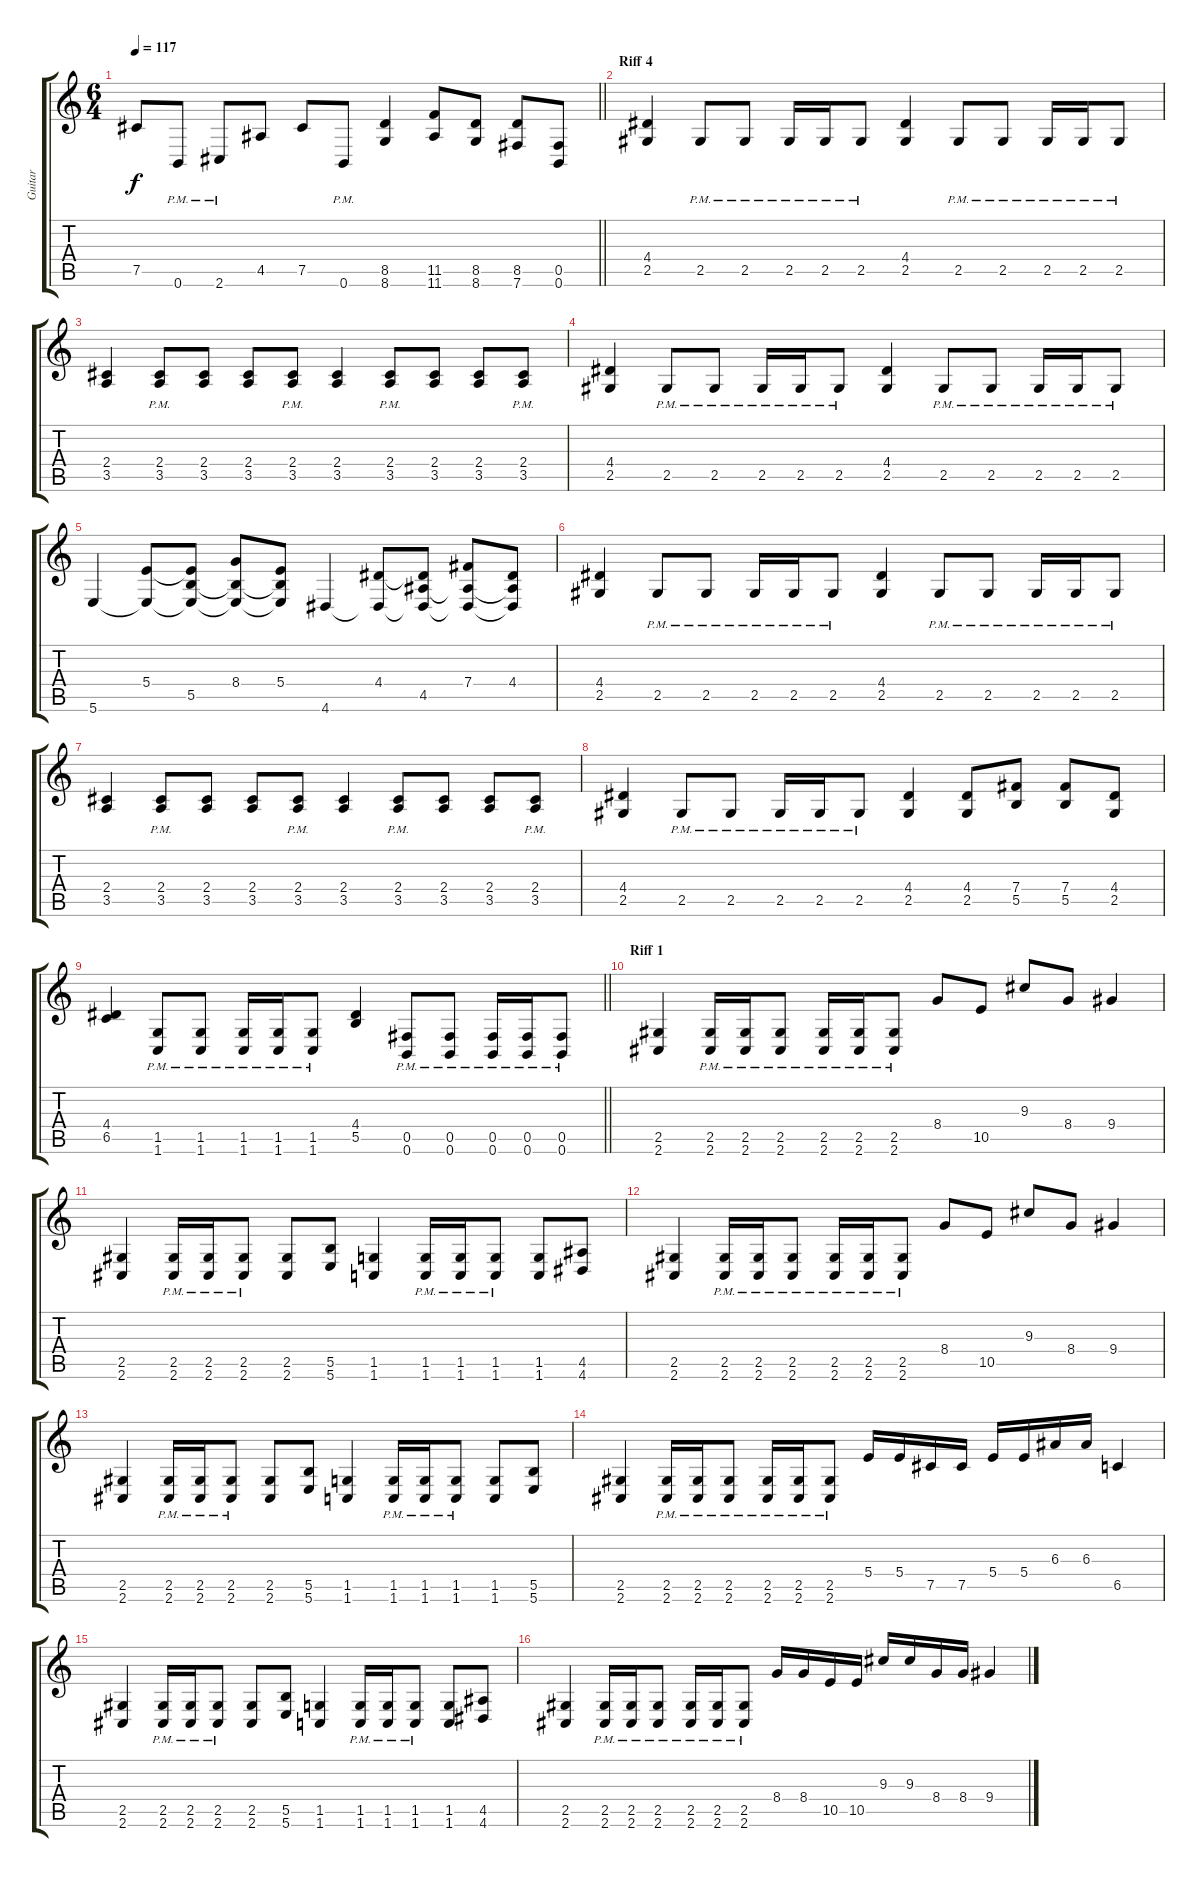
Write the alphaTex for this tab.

\track ("Guitar" "Guitar") {instrument distortionguitar}
\staff {score tabs}
\tuning (Db4 Ab3 E3 B2 Gb2 B1) {hide}
\ts (6 4)
\tempo 117
\clef g2
\barLineRight lightlight
\ks c
7.5.8{dy f} 0.6{pm}.8 2.6{pm}.8 4.5.8 7.5.8 0.6{pm}.8 (8.5 8.6).4 (11.5 11.6).8 (8.5 8.6).8 (8.5 7.6).8 (0.5 0.6).8 |
\section ("" "Riff 4")
(4.4 2.5).4 2.5{pm}.8 2.5{pm}.8 2.5{pm}.16 2.5{pm}.16 2.5{pm}.8 (4.4 2.5).4 2.5{pm}.8 2.5{pm}.8 2.5{pm}.16 2.5{pm}.16 2.5{pm}.8 |
(2.4 3.5).4 (2.4{pm} 3.5{pm}).8 (2.4 3.5).8 (2.4 3.5).8 (2.4{pm} 3.5{pm}).8 (2.4 3.5).4 (2.4{pm} 3.5{pm}).8 (2.4 3.5).8 (2.4 3.5).8 (2.4{pm} 3.5{pm}).8 |
(4.4 2.5).4 2.5{pm}.8 2.5{pm}.8 2.5{pm}.16 2.5{pm}.16 2.5{pm}.8 (4.4 2.5).4 2.5{pm}.8 2.5{pm}.8 2.5{pm}.16 2.5{pm}.16 2.5{pm}.8 |
5.6.4 (5.4 5.6{t}).8 (5.4{t} 5.5 5.6{t}).8 (8.4 5.5{t} 5.6{t}).8 (5.4 5.5{t} 5.6{t}).8 4.6.4 (4.4 4.6{t}).8 (4.4{t} 4.5 4.6{t}).8 (7.4 4.5{t} 4.6{t}).8 (4.4 4.5{t} 4.6{t}).8 |
(4.4 2.5).4 2.5{pm}.8 2.5{pm}.8 2.5{pm}.16 2.5{pm}.16 2.5{pm}.8 (4.4 2.5).4 2.5{pm}.8 2.5{pm}.8 2.5{pm}.16 2.5{pm}.16 2.5{pm}.8 |
(2.4 3.5).4 (2.4{pm} 3.5{pm}).8 (2.4 3.5).8 (2.4 3.5).8 (2.4{pm} 3.5{pm}).8 (2.4 3.5).4 (2.4{pm} 3.5{pm}).8 (2.4 3.5).8 (2.4 3.5).8 (2.4{pm} 3.5{pm}).8 |
(4.4 2.5).4 2.5{pm}.8 2.5{pm}.8 2.5{pm}.16 2.5{pm}.16 2.5{pm}.8 (4.4 2.5).4 (4.4 2.5).8 (7.4 5.5).8 (7.4 5.5).8 (4.4 2.5).8 |
\barLineRight lightlight
(4.4 6.5).4 (1.5{pm} 1.6{pm}).8 (1.5{pm} 1.6{pm}).8 (1.5{pm} 1.6{pm}).16 (1.5{pm} 1.6{pm}).16 (1.5{pm} 1.6{pm}).8 (4.4 5.5).4 (0.5{pm} 0.6{pm}).8 (0.5{pm} 0.6{pm}).8 (0.5{pm} 0.6{pm}).16 (0.5{pm} 0.6{pm}).16 (0.5{pm} 0.6{pm}).8 |
\section ("" "Riff 1")
(2.5 2.6).4 (2.5{pm} 2.6{pm}).16 (2.5{pm} 2.6{pm}).16 (2.5{pm} 2.6{pm}).8 (2.5{pm} 2.6{pm}).16 (2.5{pm} 2.6{pm}).16 (2.5{pm} 2.6{pm}).8 8.4.8 10.5.8 9.3.8 8.4.8 9.4.4 |
(2.5 2.6).4 (2.5{pm} 2.6{pm}).16 (2.5{pm} 2.6{pm}).16 (2.5{pm} 2.6{pm}).8 (2.5 2.6).8 (5.5 5.6).8 (1.5 1.6).4 (1.5{pm} 1.6{pm}).16 (1.5{pm} 1.6{pm}).16 (1.5{pm} 1.6{pm}).8 (1.5 1.6).8 (4.5 4.6).8 |
(2.5 2.6).4 (2.5{pm} 2.6{pm}).16 (2.5{pm} 2.6{pm}).16 (2.5{pm} 2.6{pm}).8 (2.5{pm} 2.6{pm}).16 (2.5{pm} 2.6{pm}).16 (2.5{pm} 2.6{pm}).8 8.4.8 10.5.8 9.3.8 8.4.8 9.4.4 |
(2.5 2.6).4 (2.5{pm} 2.6{pm}).16 (2.5{pm} 2.6{pm}).16 (2.5{pm} 2.6{pm}).8 (2.5 2.6).8 (5.5 5.6).8 (1.5 1.6).4 (1.5{pm} 1.6{pm}).16 (1.5{pm} 1.6{pm}).16 (1.5{pm} 1.6{pm}).8 (1.5 1.6).8 (5.5 5.6).8 |
(2.5 2.6).4 (2.5{pm} 2.6{pm}).16 (2.5{pm} 2.6{pm}).16 (2.5{pm} 2.6{pm}).8 (2.5{pm} 2.6{pm}).16 (2.5{pm} 2.6{pm}).16 (2.5{pm} 2.6{pm}).8 5.4.16 5.4.16 7.5.16 7.5.16 5.4.16 5.4.16 6.3.16 6.3.16 6.5.4 |
(2.5 2.6).4 (2.5{pm} 2.6{pm}).16 (2.5{pm} 2.6{pm}).16 (2.5{pm} 2.6{pm}).8 (2.5 2.6).8 (5.5 5.6).8 (1.5 1.6).4 (1.5{pm} 1.6{pm}).16 (1.5{pm} 1.6{pm}).16 (1.5{pm} 1.6{pm}).8 (1.5 1.6).8 (4.5 4.6).8 |
(2.5 2.6).4 (2.5{pm} 2.6{pm}).16 (2.5{pm} 2.6{pm}).16 (2.5{pm} 2.6{pm}).8 (2.5{pm} 2.6{pm}).16 (2.5{pm} 2.6{pm}).16 (2.5{pm} 2.6{pm}).8 8.4.16 8.4.16 10.5.16 10.5.16 9.3.16 9.3.16 8.4.16 8.4.16 9.4.4
